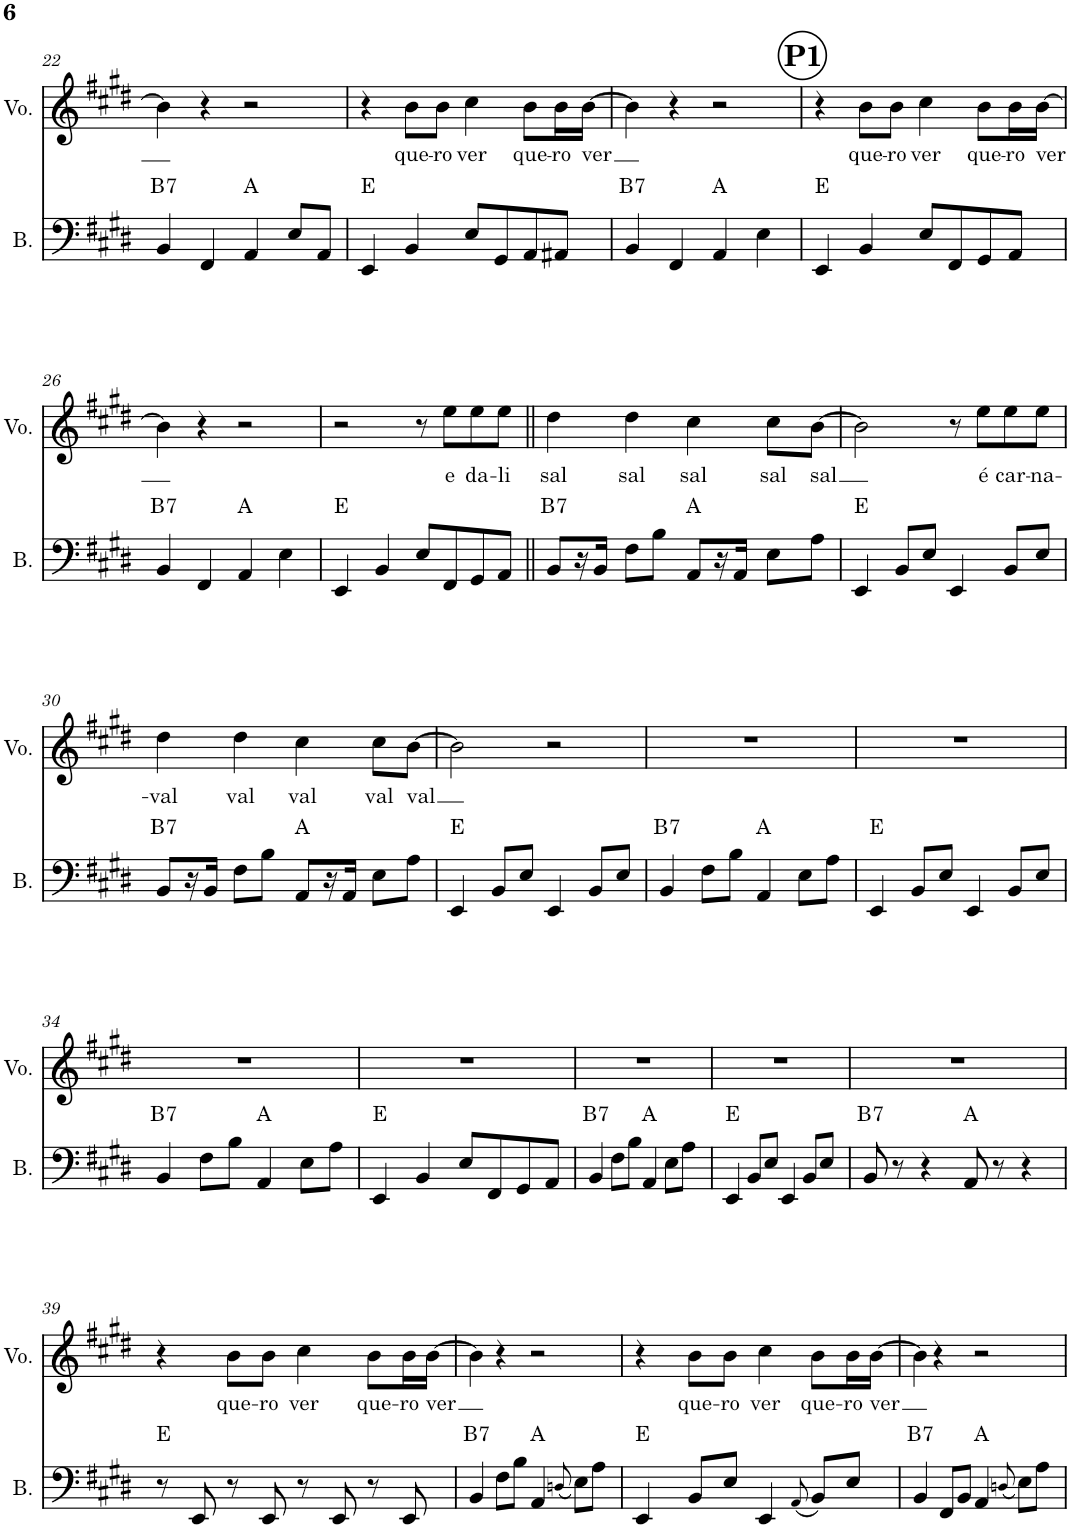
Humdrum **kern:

**kern	**harte	**kern	**text
*part2	*part2	*part1	*part1
*staff2	*	*staff1	*staff1
*I"Electric Bass	*	*I"Voice	*
*I'B.	*	*I'Vo.	*
!!LO:PB:g=z
*clefF4	*	*clefG2	*
*Trd7c12	*	*	*
*k[f#c#g#d#]	*	*k[f#c#g#d#]	*
*M4/4	*	*M4/4	*
=22	=22	=22	=22
!	!LO:H:kt=7	!	!
4BB/	B:7	4b\]	.
4FF#/	.	4r	.
4AA/	A:maj	2r	.
8E/L	.	.	.
8AA/J	.	.	.
=23	=23	=23	=23
4EE/	E:maj	4r	.
!	!	!	!LO:LY:b
4BB/	.	8b\L	que-
!	!	!	!LO:LY:b
.	.	8b\J	-ro
!	!	!	!LO:LY:b
8E/L	.	4cc#\	ver
8GG#/	.	.	.
!	!	!	!LO:LY:b
8AA/	.	8b\L	que-
!	!	!	!LO:LY:b
8AA#X/J	.	16b\L	-ro
!	!	!	!LO:LY:b
.	.	[16b\JJ	ver
=24	=24	=24	=24
!	!LO:H:kt=7	!	!
4BB/	B:7	4b\]	.
4FF#/	.	4r	.
4AA/	A:maj	2r	.
4E\	.	.	.
!!LO:REH:place=s1:a:B:cj:enc=circle:fs=14:t=P1
=25	=25	=25	=25
4EE/	E:maj	4r	.
!	!	!	!LO:LY:b
4BB/	.	8b\L	que-
!	!	!	!LO:LY:b
.	.	8b\J	-ro
!	!	!	!LO:LY:b
8E/L	.	4cc#\	ver
8FF#/	.	.	.
!	!	!	!LO:LY:b
8GG#/	.	8b\L	que-
!	!	!	!LO:LY:b
8AA/J	.	16b\L	-ro
!	!	!	!LO:LY:b
.	.	[16b\JJ	ver
!!LO:LB:g=z
=26	=26	=26	=26
!	!LO:H:kt=7	!	!
4BB/	B:7	4b\]	.
4FF#/	.	4r	.
4AA/	A:maj	2r	.
4E\	.	.	.
=27	=27	=27	=27
4EE/	E:maj	2r	.
4BB/	.	.	.
8E/L	.	8r	.
!	!	!	!LO:LY:b
8FF#/	.	8ee\L	e
!	!	!	!LO:LY:b
8GG#/	.	8ee\	da-
!	!	!	!LO:LY:b
8AA/J	.	8ee\J	-li
=28||	=28||	=28||	=28||
!	!LO:H:kt=7	!	!LO:LY:b
8BB/L	B:7	4dd#\	sal
16r	.	.	.
16BB/JL	.	.	.
!	!	!	!LO:LY:b
8F#\L	.	4dd#\	sal
8B\J	.	.	.
!	!	!	!LO:LY:b
8AA/L	A:maj	4cc#\	sal
16r	.	.	.
16AA/JL	.	.	.
!	!	!	!LO:LY:b
8E\L	.	8cc#\L	sal
!	!	!	!LO:LY:b
8A\J	.	[8b\J	sal
=29	=29	=29	=29
4EE/	E:maj	2b\]	.
8BB/L	.	.	.
8E/J	.	.	.
4EE/	.	8r	.
!	!	!	!LO:LY:b
.	.	8ee\L	é
!	!	!	!LO:LY:b
8BB/L	.	8ee\	car-
!	!	!	!LO:LY:b
8E/J	.	8ee\J	-na-
!!LO:LB:g=z
=30	=30	=30	=30
!	!LO:H:kt=7	!	!LO:LY:b
8BB/L	B:7	4dd#\	-val
16r	.	.	.
16BB/JL	.	.	.
!	!	!	!LO:LY:b
8F#\L	.	4dd#\	val
8B\J	.	.	.
!	!	!	!LO:LY:b
8AA/L	A:maj	4cc#\	val
16r	.	.	.
16AA/JL	.	.	.
!	!	!	!LO:LY:b
8E\L	.	8cc#\L	val
!	!	!	!LO:LY:b
8A\J	.	[8b\J	val
=31	=31	=31	=31
4EE/	E:maj	2b\]	.
8BB/L	.	.	.
8E/J	.	.	.
4EE/	.	2r	.
8BB/L	.	.	.
8E/J	.	.	.
=32	=32	=32	=32
!	!LO:H:kt=7	!	!
4BB/	B:7	1r	.
8F#\L	.	.	.
8B\J	.	.	.
4AA/	A:maj	.	.
8E\L	.	.	.
8A\J	.	.	.
=33	=33	=33	=33
4EE/	E:maj	1r	.
8BB/L	.	.	.
8E/J	.	.	.
4EE/	.	.	.
8BB/L	.	.	.
8E/J	.	.	.
!!LO:LB:g=z
=34	=34	=34	=34
!	!LO:H:kt=7	!	!
4BB/	B:7	1r	.
8F#\L	.	.	.
8B\J	.	.	.
4AA/	A:maj	.	.
8E\L	.	.	.
8A\J	.	.	.
=35	=35	=35	=35
4EE/	E:maj	1r	.
4BB/	.	.	.
8E/L	.	.	.
8FF#/	.	.	.
8GG#/	.	.	.
8AA/J	.	.	.
=36	=36	=36	=36
!	!LO:H:kt=7	!	!
4BB/	B:7	1r	.
8F#\L	.	.	.
8B\J	.	.	.
4AA/	A:maj	.	.
8E\L	.	.	.
8A\J	.	.	.
=37	=37	=37	=37
4EE/	E:maj	1r	.
8BB/L	.	.	.
8E/J	.	.	.
4EE/	.	.	.
8BB/L	.	.	.
8E/J	.	.	.
=38	=38	=38	=38
!	!LO:H:kt=7	!	!
8BB/	B:7	1r	.
8r	.	.	.
4r	.	.	.
8AA/	A:maj	.	.
8r	.	.	.
4r	.	.	.
!!LO:LB:g=z
=39	=39	=39	=39
8r	E:maj	4r	.
8EE/	.	.	.
!	!	!	!LO:LY:b
8r	.	8b\L	que-
!	!	!	!LO:LY:b
8EE/	.	8b\J	-ro
!	!	!	!LO:LY:b
8r	.	4cc#\	ver
8EE/	.	.	.
!	!	!	!LO:LY:b
8r	.	8b\L	que-
!	!	!	!LO:LY:b
8EE/	.	16b\L	-ro
!	!	!	!LO:LY:b
.	.	[16b\JJ	ver
=40	=40	=40	=40
!	!LO:H:kt=7	!	!
4BB/	B:7	4b\]	.
8F#\L	.	4r	.
8B\J	.	.	.
4AA/	A:maj	2r	.
(8qDn/	.	.	.
8E\L)	.	.	.
8A\J	.	.	.
=41	=41	=41	=41
4EE/	E:maj	4r	.
!	!	!	!LO:LY:b
8BB/L	.	8b\L	que-
!	!	!	!LO:LY:b
8E/J	.	8b\J	-ro
!	!	!	!LO:LY:b
4EE/	.	4cc#\	ver
(8qAA/	.	.	.
!	!	!	!LO:LY:b
8BB/L)	.	8b\L	que-
!	!	!	!LO:LY:b
8E/J	.	16b\L	-ro
!	!	!	!LO:LY:b
.	.	[16b\JJ	ver
=42	=42	=42	=42
!	!LO:H:kt=7	!	!
4BB/	B:7	4b\]	.
8FF#/L	.	4r	.
8BB/J	.	.	.
4AA/	A:maj	2r	.
(8qDn/	.	.	.
8E\L)	.	.	.
8A\J	.	.	.
=	=	=	=
*-	*-	*-	*-
